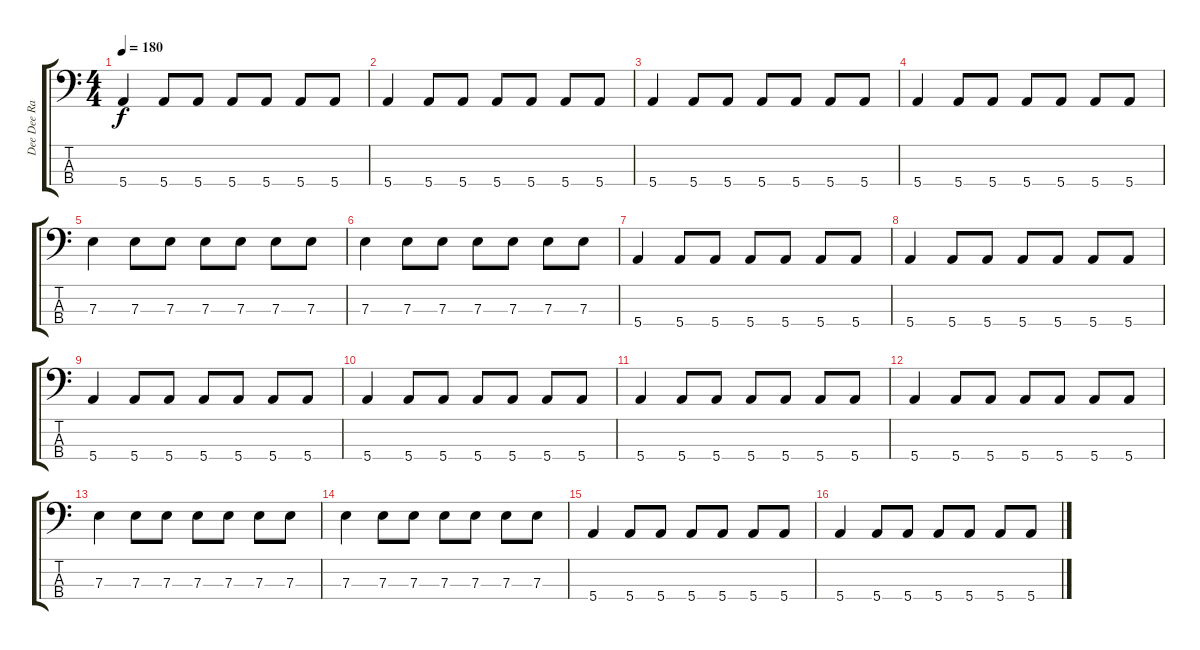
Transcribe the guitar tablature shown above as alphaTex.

\track ("Dee Dee Ramone" "Dee Dee Ra") {instrument electricbassfinger}
\staff {score tabs}
\tuning (G2 D2 A1 E1) {hide}
\ts (4 4)
\tempo 180
\clef f4
\ks c
5.4.4{dy f} 5.4.8 5.4.8 5.4.8 5.4.8 5.4.8 5.4.8 |
5.4.4 5.4.8 5.4.8 5.4.8 5.4.8 5.4.8 5.4.8 |
5.4.4 5.4.8 5.4.8 5.4.8 5.4.8 5.4.8 5.4.8 |
5.4.4 5.4.8 5.4.8 5.4.8 5.4.8 5.4.8 5.4.8 |
7.3.4 7.3.8 7.3.8 7.3.8 7.3.8 7.3.8 7.3.8 |
7.3.4 7.3.8 7.3.8 7.3.8 7.3.8 7.3.8 7.3.8 |
5.4.4 5.4.8 5.4.8 5.4.8 5.4.8 5.4.8 5.4.8 |
5.4.4 5.4.8 5.4.8 5.4.8 5.4.8 5.4.8 5.4.8 |
5.4.4 5.4.8 5.4.8 5.4.8 5.4.8 5.4.8 5.4.8 |
5.4.4 5.4.8 5.4.8 5.4.8 5.4.8 5.4.8 5.4.8 |
5.4.4 5.4.8 5.4.8 5.4.8 5.4.8 5.4.8 5.4.8 |
5.4.4 5.4.8 5.4.8 5.4.8 5.4.8 5.4.8 5.4.8 |
7.3.4 7.3.8 7.3.8 7.3.8 7.3.8 7.3.8 7.3.8 |
7.3.4 7.3.8 7.3.8 7.3.8 7.3.8 7.3.8 7.3.8 |
5.4.4 5.4.8 5.4.8 5.4.8 5.4.8 5.4.8 5.4.8 |
5.4.4 5.4.8 5.4.8 5.4.8 5.4.8 5.4.8 5.4.8
